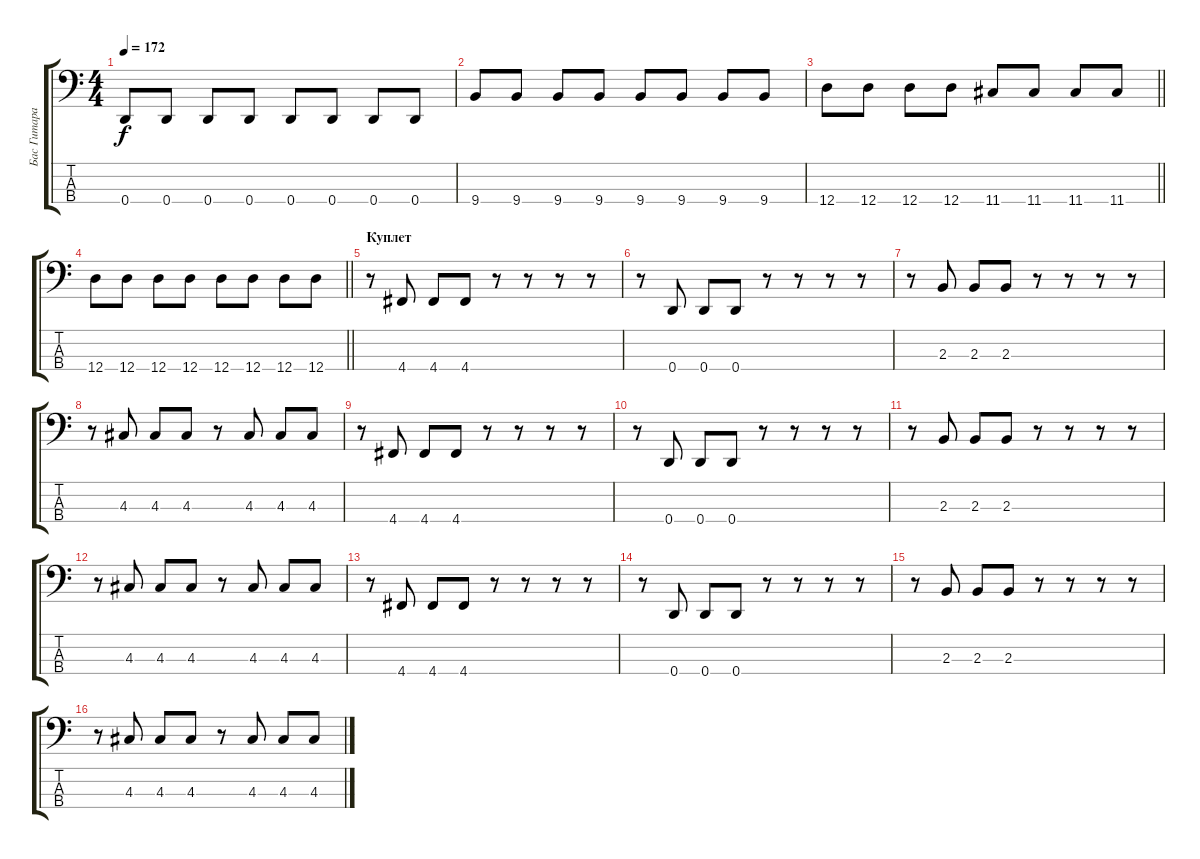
\track ("Бас Гитара" "Бас Гитара") {instrument electricbassfinger}
\staff {score tabs}
\tuning (G2 D2 A1 D1) {hide}
\ts (4 4)
\tempo 172
\clef f4
\ks c
0.4.8{dy f} 0.4.8 0.4.8 0.4.8 0.4.8 0.4.8 0.4.8 0.4.8 |
9.4.8 9.4.8 9.4.8 9.4.8 9.4.8 9.4.8 9.4.8 9.4.8 |
\barLineRight lightlight
12.4.8 12.4.8 12.4.8 12.4.8 11.4.8 11.4.8 11.4.8 11.4.8 |
\barLineRight lightlight
12.4.8 12.4.8 12.4.8 12.4.8 12.4.8 12.4.8 12.4.8 12.4.8 |
\section ("" "Куплет")
r.8 4.4.8 4.4.8 4.4.8 r.8 r.8 r.8 r.8 |
r.8 0.4.8 0.4.8 0.4.8 r.8 r.8 r.8 r.8 |
r.8 2.3.8 2.3.8 2.3.8 r.8 r.8 r.8 r.8 |
r.8 4.3.8 4.3.8 4.3.8 r.8 4.3.8 4.3.8 4.3.8 |
r.8 4.4.8 4.4.8 4.4.8 r.8 r.8 r.8 r.8 |
r.8 0.4.8 0.4.8 0.4.8 r.8 r.8 r.8 r.8 |
r.8 2.3.8 2.3.8 2.3.8 r.8 r.8 r.8 r.8 |
r.8 4.3.8 4.3.8 4.3.8 r.8 4.3.8 4.3.8 4.3.8 |
r.8 4.4.8 4.4.8 4.4.8 r.8 r.8 r.8 r.8 |
r.8 0.4.8 0.4.8 0.4.8 r.8 r.8 r.8 r.8 |
r.8 2.3.8 2.3.8 2.3.8 r.8 r.8 r.8 r.8 |
r.8 4.3.8 4.3.8 4.3.8 r.8 4.3.8 4.3.8 4.3.8
